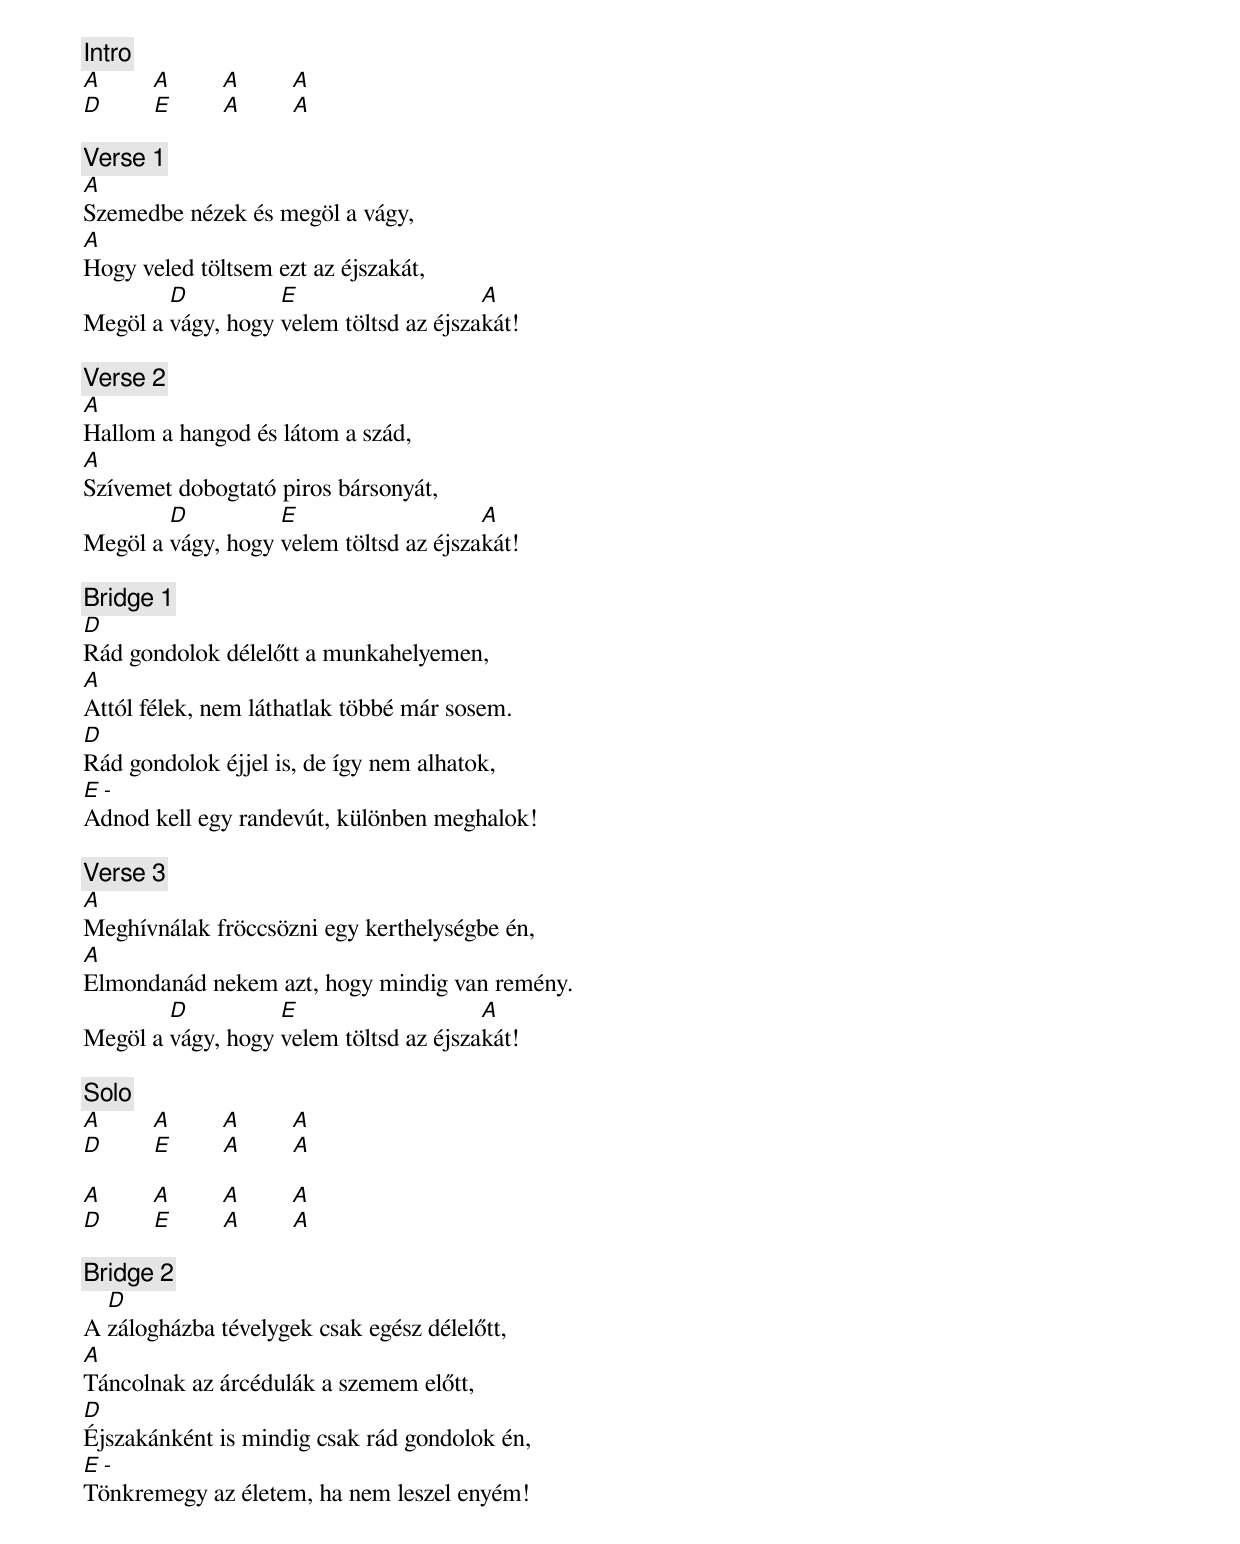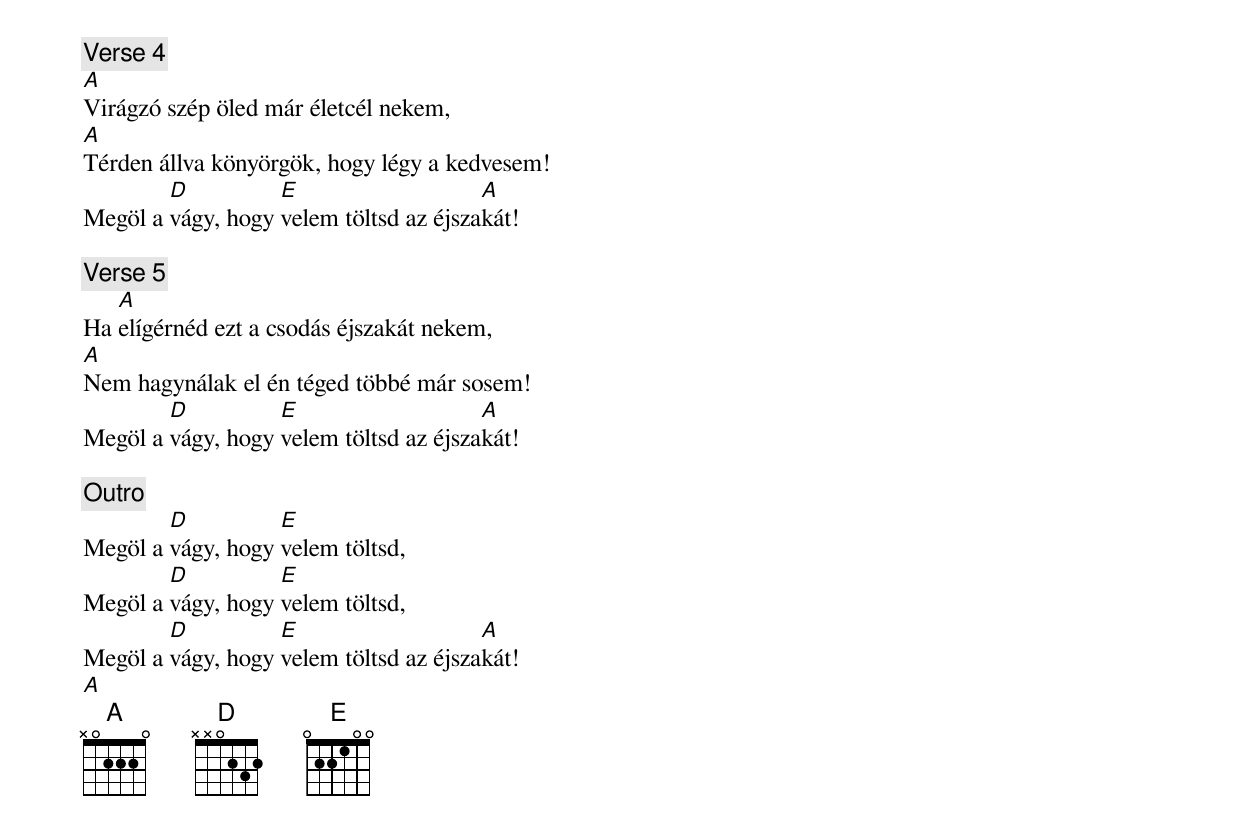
{c: Intro}
[A]        [A]        [A]        [A]
[D]        [E]        [A]        [A]

{c: Verse 1}
[A]Szemedbe nézek és megöl a vágy,
[A]Hogy veled töltsem ezt az éjszakát,
Megöl a [D]vágy, hogy [E]velem töltsd az éjsza[A]kát!

{c: Verse 2}
[A]Hallom a hangod és látom a szád,
[A]Szívemet dobogtató piros bársonyát,
Megöl a [D]vágy, hogy [E]velem töltsd az éjsza[A]kát!

{c: Bridge 1}
[D]Rád gondolok délelőtt a munkahelyemen,
[A]Attól félek, nem láthatlak többé már sosem.
[D]Rád gondolok éjjel is, de így nem alhatok,
[E -]Adnod kell egy randevút, különben meghalok!

{c: Verse 3}
[A]Meghívnálak fröccsözni egy kerthelységbe én,
[A]Elmondanád nekem azt, hogy mindig van remény.
Megöl a [D]vágy, hogy [E]velem töltsd az éjsza[A]kát!

{c: Solo}
[A]        [A]        [A]        [A]
[D]        [E]        [A]        [A]

[A]        [A]        [A]        [A]
[D]        [E]        [A]        [A]

{c: Bridge 2}
A [D]zálogházba tévelygek csak egész délelőtt,
[A]Táncolnak az árcédulák a szemem előtt,
[D]Éjszakánként is mindig csak rád gondolok én,
[E -]Tönkremegy az életem, ha nem leszel enyém!

{c: Verse 4}
[A]Virágzó szép öled már életcél nekem,
[A]Térden állva könyörgök, hogy légy a kedvesem!
Megöl a [D]vágy, hogy [E]velem töltsd az éjsza[A]kát!

{c: Verse 5}
Ha [A]elígérnéd ezt a csodás éjszakát nekem,
[A]Nem hagynálak el én téged többé már sosem!
Megöl a [D]vágy, hogy [E]velem töltsd az éjsza[A]kát!

{c: Outro}
Megöl a [D]vágy, hogy [E]velem töltsd,
Megöl a [D]vágy, hogy [E]velem töltsd,
Megöl a [D]vágy, hogy [E]velem töltsd az éjsza[A]kát!
[A]
